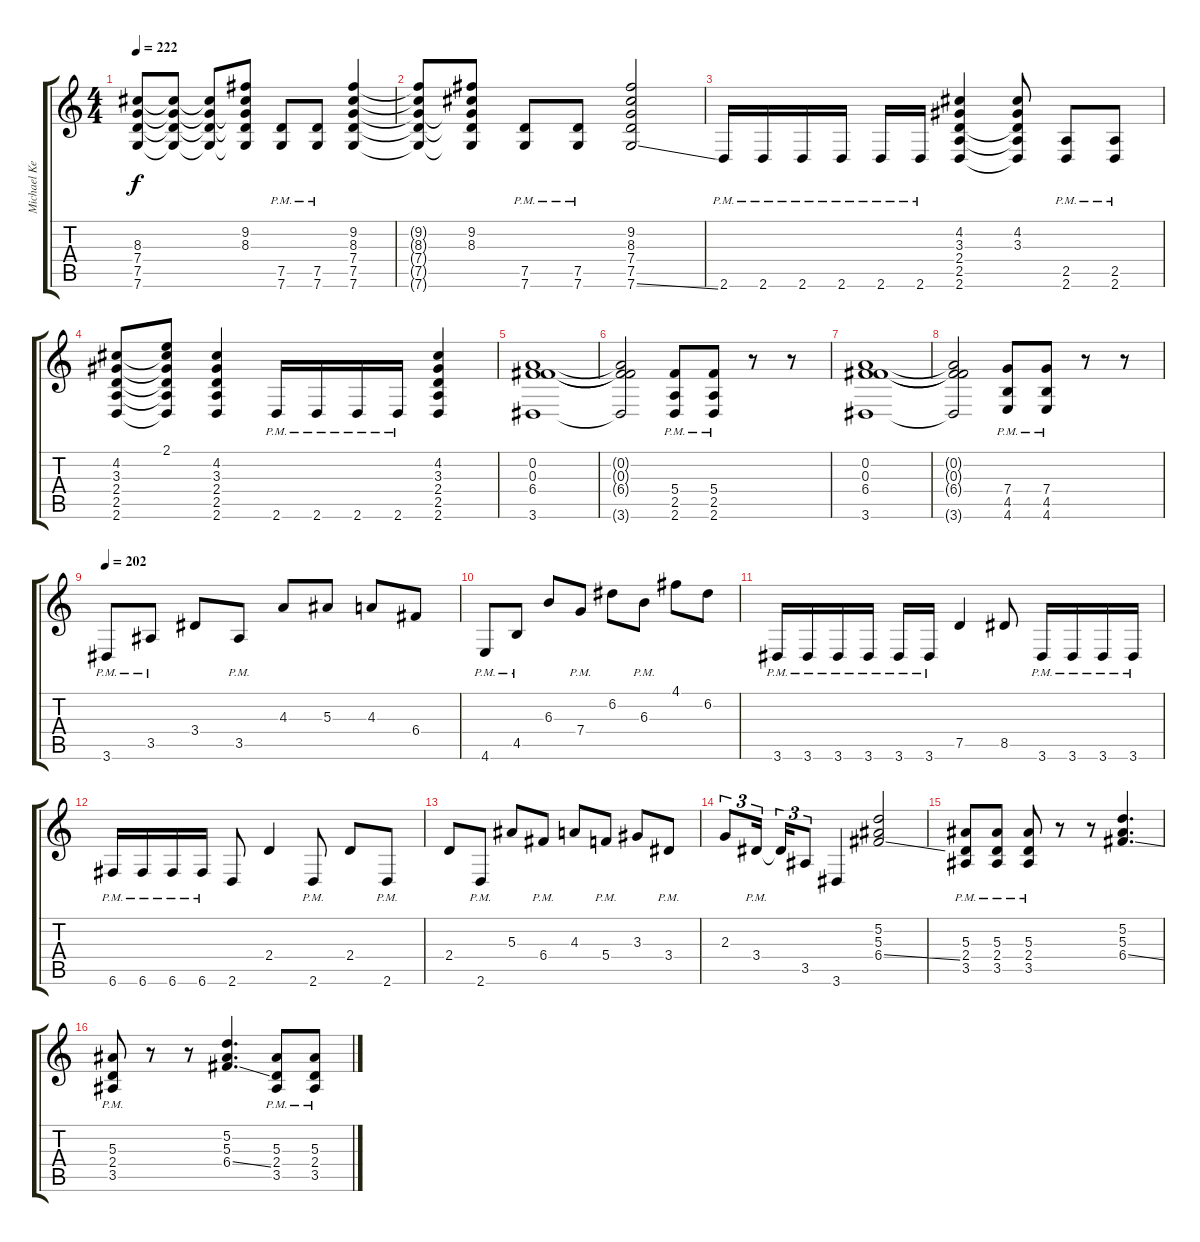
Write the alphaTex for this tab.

\track ("Michael Keene" "Michael Ke") {instrument distortionguitar}
\staff {score tabs}
\tuning (D4 A3 F3 C3 G2 C2) {hide}
\ts (4 4)
\tempo 222
\clef g2
\ks c
(8.3 7.4 7.5 7.6).8{dy f} (8.3{t} 7.4{t} 7.5{t} 7.6{t}).8 (8.3{t} 7.4{t} 7.5{t} 7.6{t}).8 (9.2 8.3 7.4{t} 7.5{t} 7.6{t}).8 (7.5{pm} 7.6{pm}).8 (7.5{pm} 7.6{pm}).8 (9.2 8.3 7.4 7.5 7.6).4 |
(9.2{t} 8.3{t} 7.4{t} 7.5{t} 7.6{t}).8 (9.2 8.3 7.4{t} 7.5{t} 7.6{t}).8 (7.5{pm} 7.6{pm}).8 (7.5{pm} 7.6{pm}).8 (9.2 8.3 7.4 7.5 7.6{ss}).2 |
2.6{pm}.16 2.6{pm}.16 2.6{pm}.16 2.6{pm}.16 2.6{pm}.16 2.6{pm}.16 (4.2 3.3 2.4 2.5 2.6).4 (4.2 3.3 2.4{t} 2.5{t} 2.6{t}).8 (2.5{pm} 2.6{pm}).8 (2.5{pm} 2.6{pm}).8 |
(4.2 3.3 2.4 2.5 2.6).8 (2.1 4.2{t} 3.3{t} 2.4{t} 2.5{t} 2.6{t}).8 (4.2 3.3 2.4 2.5 2.6).4 2.6{pm}.16 2.6{pm}.16 2.6{pm}.16 2.6{pm}.16 (4.2 3.3 2.4 2.5 2.6).4 |
(0.2 0.3 6.4 3.6).1 |
(0.2{t} 0.3{t} 6.4{t} 3.6{t}).2 (5.4{pm} 2.5{pm} 2.6{pm}).8 (5.4{pm} 2.5{pm} 2.6{pm}).8 r.8 r.8 |
(0.2 0.3 6.4 3.6).1 |
(0.2{t} 0.3{t} 6.4{t} 3.6{t}).2 (7.4 4.5 4.6{pm}).8 (7.4{pm} 4.5{pm} 4.6{pm}).8 r.8 r.8 |
\tempo 202
3.6{pm}.8 3.5{pm}.8 3.4.8 3.5{pm}.8 4.3.8 5.3.8 4.3.8 6.4.8 |
4.6{pm}.8 4.5{pm}.8 6.3.8 7.4{pm}.8 6.2.8 6.3{pm}.8 4.1.8 6.2.8 |
3.6{pm}.16 3.6{pm}.16 3.6{pm}.16 3.6{pm}.16 3.6{pm}.16 3.6{pm}.16 7.5.4 8.5.8 3.6{pm}.16 3.6{pm}.16 3.6{pm}.16 3.6{pm}.16 |
6.6{pm}.16 6.6{pm}.16 6.6{pm}.16 6.6{pm}.16 2.6.8 2.4.4 2.6{pm}.8 2.4.8 2.6{pm}.8 |
2.4.8 2.6{pm}.8 5.3.8 6.4{pm}.8 4.3.8 5.4{pm}.8 3.3.8 3.4{pm}.8 |
2.3.8{tu (3 2)} 3.4{pm}.16{tu (3 2) beam splitsecondary} 3.4{t}.16{tu (3 2)} 3.5.8{tu (3 2)} 3.6.4 (5.2 5.3 6.4{ss}).2 |
(5.3{pm} 2.4{pm} 3.5{pm}).8 (5.3{pm} 2.4{pm} 3.5{pm}).8 (5.3{pm} 2.4{pm} 3.5{pm}).8 r.8 r.8 (5.2 5.3 6.4{ss}).4{d} |
(5.3{pm} 2.4{pm} 3.5{pm}).8 r.8 r.8 (5.2 5.3 6.4{ss}).4{d} (5.3{pm} 2.4{pm} 3.5{pm}).8 (5.3{pm} 2.4{pm} 3.5{pm}).8
